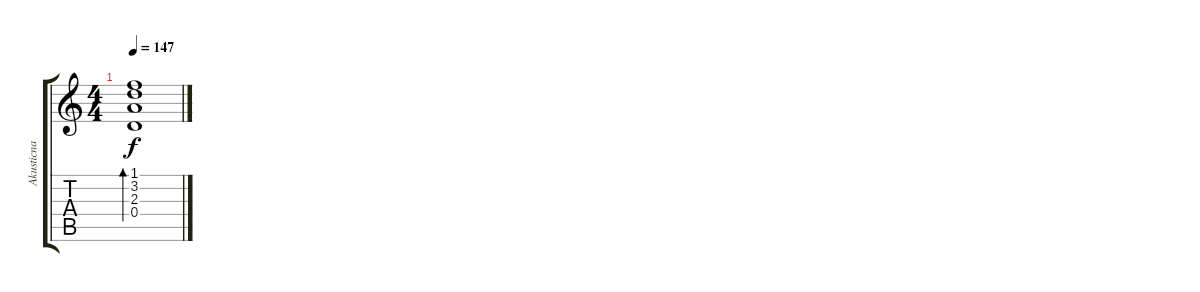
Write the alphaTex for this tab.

\track ("Akusticna gitara" "Akusticna ") {instrument acousticguitarsteel}
\staff {score tabs}
\tuning (E4 B3 G3 D3 A2 E2) {hide}
\ts (4 4)
\tempo 147
\clef g2
\ks c
(1.1 3.2 2.3 0.4).1{bd 480 dy f}
